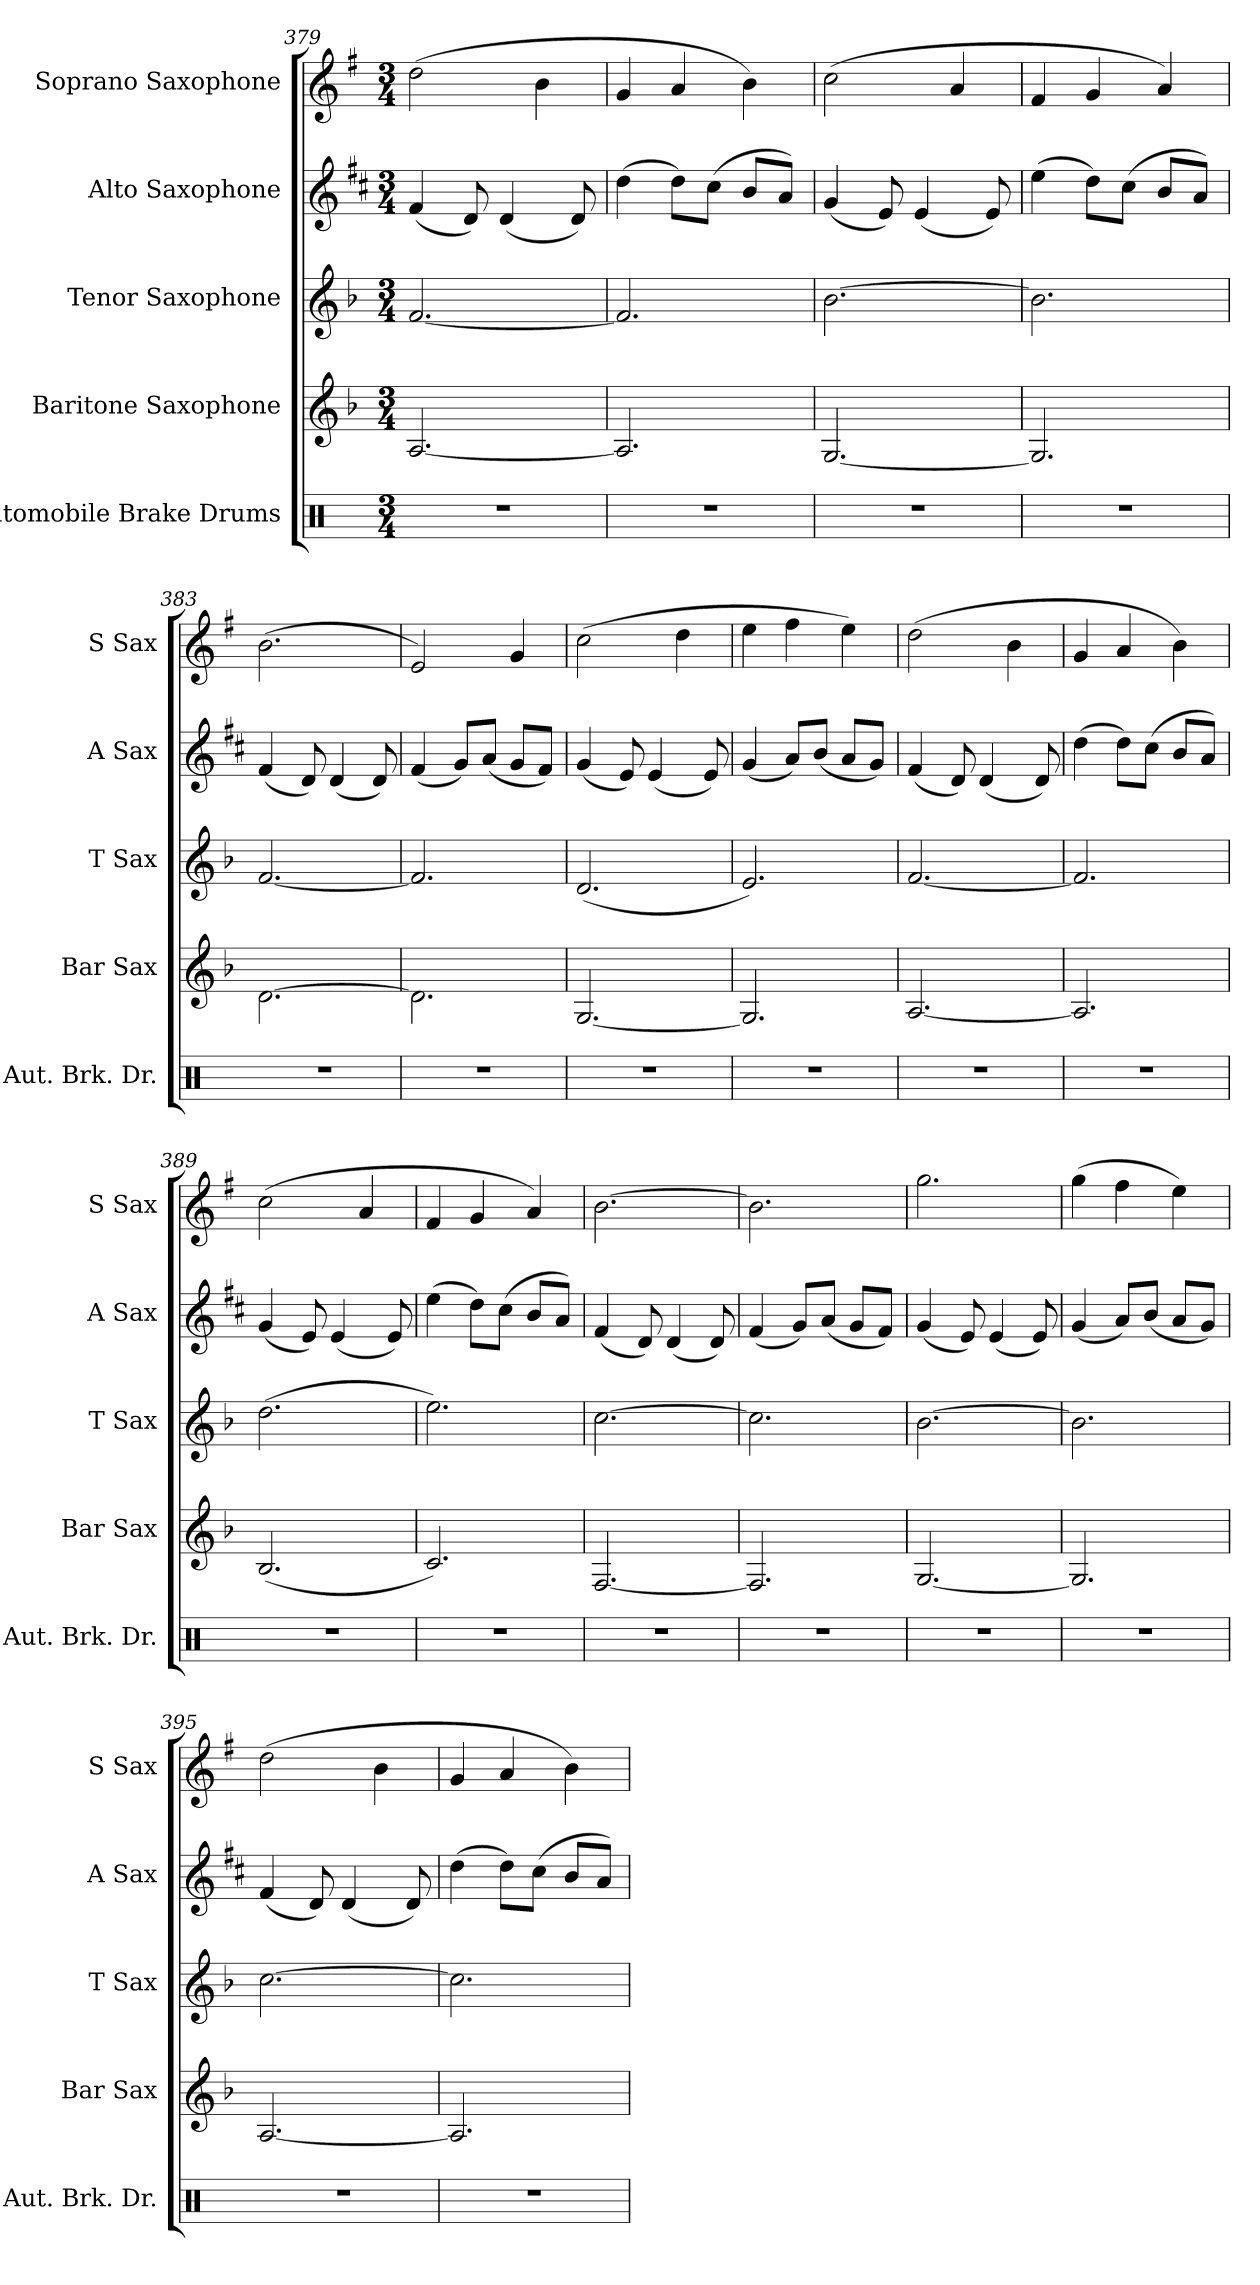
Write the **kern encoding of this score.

**kern	**kern	**kern	**kern	**kern
*part5	*part4	*part3	*part2	*part1
*staff5	*staff4	*staff3	*staff2	*staff1
*I"Automobile Brake Drums	*I"Baritone Saxophone	*I"Tenor Saxophone	*I"Alto Saxophone	*I"Soprano Saxophone
*I'Aut. Brk. Dr.	*I'Bar Sax	*I'T Sax	*I'A Sax	*I'S Sax
*clefX	*clefG2	*clefG2	*clefG2	*clefG2
*	*ITrd12c21	*ITrd8c14	*ITrd5c9	*ITrd1c2
*k[]	*k[b-]	*k[b-]	*k[b-]	*k[b-]
*M3/4	*M3/4	*M3/4	*M3/4	*M3/4
=379	=379	=379	=379	=379
2.r	[2.AA/	[2.F/	(4A/	(2cc\
.	.	.	8F/)	.
.	.	.	(4F/	.
.	.	.	.	4a\
.	.	.	8F/)	.
=380	=380	=380	=380	=380
2.r	2.AA/]	2.F/]	(4f\	4f/
.	.	.	8f\L)	4g/
.	.	.	(8e\J	.
.	.	.	8d/L	4a\)
.	.	.	8c/J)	.
=381	=381	=381	=381	=381
2.r	[2.GG/	[2.B-\	(4B-/	(2b-\
.	.	.	8G/)	.
.	.	.	(4G/	.
.	.	.	.	4g/
.	.	.	8G/)	.
=382	=382	=382	=382	=382
2.r	2.GG/]	2.B-\]	(4g\	4e/
.	.	.	8f\L)	4f/
.	.	.	(8e\J	.
.	.	.	8d/L	4g/)
.	.	.	8c/J)	.
!!LO:PB:g=z
=383	=383	=383	=383	=383
2.r	[2.D\	[2.F/	(4A/	(2.a\
.	.	.	8F/)	.
.	.	.	(4F/	.
.	.	.	8F/)	.
=384	=384	=384	=384	=384
2.r	2.D\]	2.F/]	(4A/	2d/)
.	.	.	8B-/L)	.
.	.	.	(8c/J	.
.	.	.	8B-/L	4f/
.	.	.	8A/J)	.
=385	=385	=385	=385	=385
2.r	[2.GG/	(2.D/	(4B-/	(2b-\
.	.	.	8G/)	.
.	.	.	(4G/	.
.	.	.	.	4cc\
.	.	.	8G/)	.
=386	=386	=386	=386	=386
2.r	2.GG/]	2.E/)	(4B-/	4dd\
.	.	.	8c/L)	4ee\
.	.	.	(8d/J	.
.	.	.	8c/L	4dd\)
.	.	.	8B-/J)	.
=387	=387	=387	=387	=387
2.r	[2.AA/	[2.F/	(4A/	(2cc\
.	.	.	8F/)	.
.	.	.	(4F/	.
.	.	.	.	4a\
.	.	.	8F/)	.
=388	=388	=388	=388	=388
2.r	2.AA/]	2.F/]	(4f\	4f/
.	.	.	8f\L)	4g/
.	.	.	(8e\J	.
.	.	.	8d/L	4a\)
.	.	.	8c/J)	.
!!LO:LB:g=z
=389	=389	=389	=389	=389
2.r	(2.BB-/	(2.d\	(4B-/	(2b-\
.	.	.	8G/)	.
.	.	.	(4G/	.
.	.	.	.	4g/
.	.	.	8G/)	.
=390	=390	=390	=390	=390
2.r	2.C/)	2.e\)	(4g\	4e/
.	.	.	8f\L)	4f/
.	.	.	(8e\J	.
.	.	.	8d/L	4g/)
.	.	.	8c/J)	.
=391	=391	=391	=391	=391
2.r	[2.FF/	[2.c\	(4A/	[2.a\
.	.	.	8F/)	.
.	.	.	(4F/	.
.	.	.	8F/)	.
=392	=392	=392	=392	=392
2.r	2.FF/]	2.c\]	(4A/	2.a\]
.	.	.	8B-/L)	.
.	.	.	(8c/J	.
.	.	.	8B-/L	.
.	.	.	8A/J)	.
=393	=393	=393	=393	=393
2.r	[2.GG/	[2.B-\	(4B-/	2.ff\
.	.	.	8G/)	.
.	.	.	(4G/	.
.	.	.	8G/)	.
=394	=394	=394	=394	=394
2.r	2.GG/]	2.B-\]	(4B-/	(4ff\
.	.	.	8c/L)	4ee\
.	.	.	(8d/J	.
.	.	.	8c/L	4dd\)
.	.	.	8B-/J)	.
!!LO:PB:g=z
=395	=395	=395	=395	=395
2.r	[2.AA/	[2.c\	(4A/	(2cc\
.	.	.	8F/)	.
.	.	.	(4F/	.
.	.	.	.	4a\
.	.	.	8F/)	.
=396	=396	=396	=396	=396
2.r	2.AA/]	2.c\]	(4f\	4f/
.	.	.	8f\L)	4g/
.	.	.	(8e\J	.
.	.	.	8d/L	4a\)
.	.	.	8c/J)	.
=	=	=	=	=
*-	*-	*-	*-	*-
